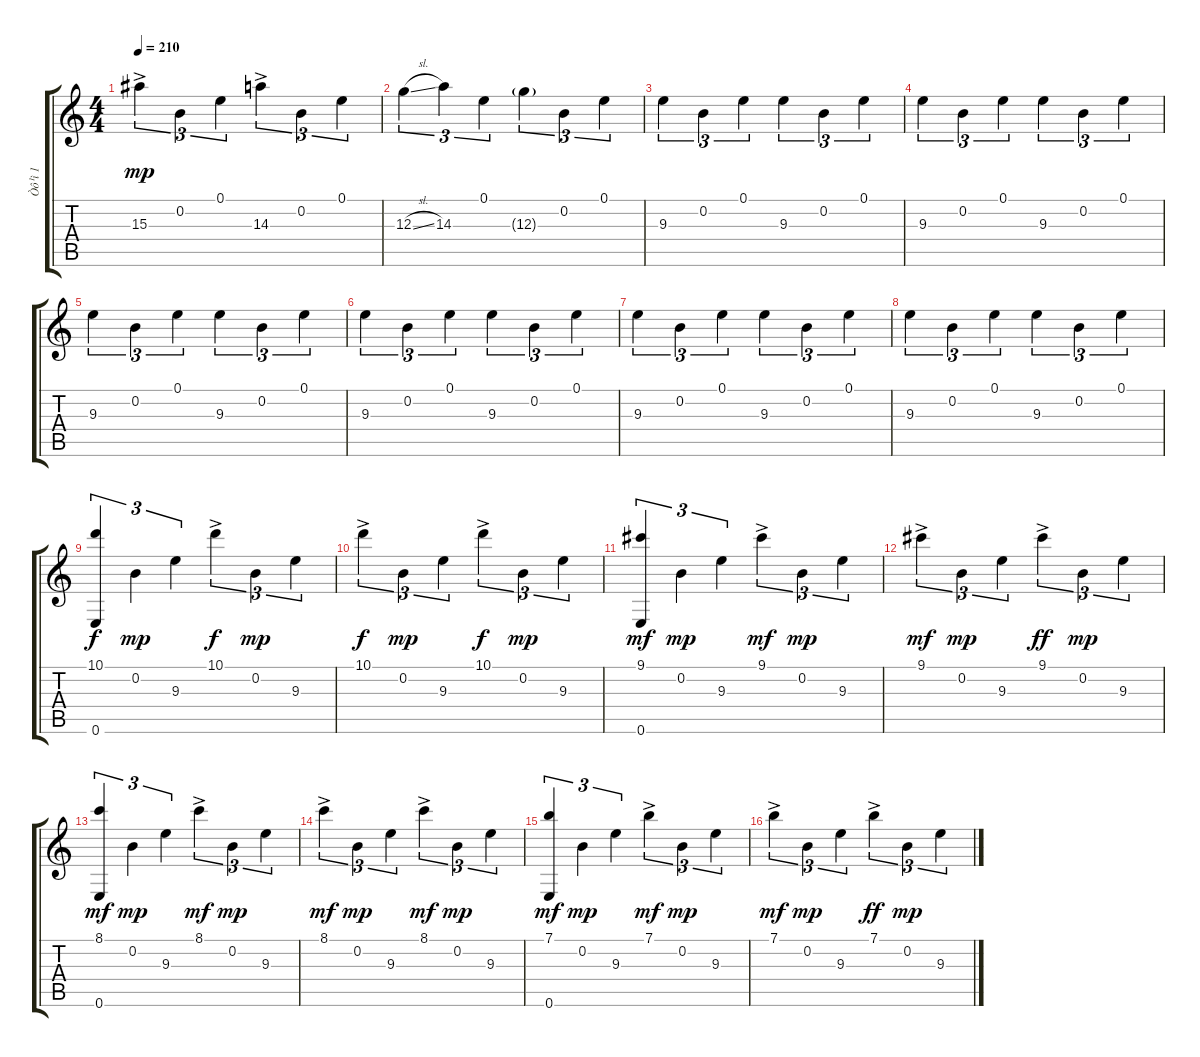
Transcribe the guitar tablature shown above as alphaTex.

\track ("Òô¹ì 1" "Òô¹ì 1") {instrument acousticguitarsteel}
\staff {score tabs}
\tuning (E4 B3 G3 D3 A2 E2) {hide}
\ts (4 4)
\tempo 210
\clef g2
\ks c
15.3{ac}.4{tu (3 2) dy mp} 0.2.4{tu (3 2)} 0.1.4{tu (3 2)} 14.3{ac}.4{tu (3 2)} 0.2.4{tu (3 2)} 0.1.4{tu (3 2)} |
12.3{sl}.4{tu (3 2)} 14.3.4{tu (3 2)} 0.1.4{tu (3 2)} 12.3{g}.4{tu (3 2)} 0.2.4{tu (3 2)} 0.1.4{tu (3 2)} |
9.3.4{tu (3 2)} 0.2.4{tu (3 2)} 0.1.4{tu (3 2)} 9.3.4{tu (3 2)} 0.2.4{tu (3 2)} 0.1.4{tu (3 2)} |
9.3.4{tu (3 2)} 0.2.4{tu (3 2)} 0.1.4{tu (3 2)} 9.3.4{tu (3 2)} 0.2.4{tu (3 2)} 0.1.4{tu (3 2)} |
9.3.4{tu (3 2)} 0.2.4{tu (3 2)} 0.1.4{tu (3 2)} 9.3.4{tu (3 2)} 0.2.4{tu (3 2)} 0.1.4{tu (3 2)} |
9.3.4{tu (3 2)} 0.2.4{tu (3 2)} 0.1.4{tu (3 2)} 9.3.4{tu (3 2)} 0.2.4{tu (3 2)} 0.1.4{tu (3 2)} |
9.3.4{tu (3 2)} 0.2.4{tu (3 2)} 0.1.4{tu (3 2)} 9.3.4{tu (3 2)} 0.2.4{tu (3 2)} 0.1.4{tu (3 2)} |
9.3.4{tu (3 2)} 0.2.4{tu (3 2)} 0.1.4{tu (3 2)} 9.3.4{tu (3 2)} 0.2.4{tu (3 2)} 0.1.4{tu (3 2)} |
(10.1 0.6).4{tu (3 2) dy f} 0.2.4{tu (3 2) dy mp} 9.3.4{tu (3 2)} 10.1{ac}.4{tu (3 2) dy f} 0.2.4{tu (3 2) dy mp} 9.3.4{tu (3 2)} |
10.1{ac}.4{tu (3 2) dy f} 0.2.4{tu (3 2) dy mp} 9.3.4{tu (3 2)} 10.1{ac}.4{tu (3 2) dy f} 0.2.4{tu (3 2) dy mp} 9.3.4{tu (3 2)} |
(9.1 0.6).4{tu (3 2) dy mf} 0.2.4{tu (3 2) dy mp} 9.3.4{tu (3 2)} 9.1{ac}.4{tu (3 2) dy mf} 0.2.4{tu (3 2) dy mp} 9.3.4{tu (3 2)} |
9.1{ac}.4{tu (3 2) dy mf} 0.2.4{tu (3 2) dy mp} 9.3.4{tu (3 2)} 9.1{ac}.4{tu (3 2) dy ff} 0.2.4{tu (3 2) dy mp} 9.3.4{tu (3 2)} |
(8.1 0.6).4{tu (3 2) dy mf} 0.2.4{tu (3 2) dy mp} 9.3.4{tu (3 2)} 8.1{ac}.4{tu (3 2) dy mf} 0.2.4{tu (3 2) dy mp} 9.3.4{tu (3 2)} |
8.1{ac}.4{tu (3 2) dy mf} 0.2.4{tu (3 2) dy mp} 9.3.4{tu (3 2)} 8.1{ac}.4{tu (3 2) dy mf} 0.2.4{tu (3 2) dy mp} 9.3.4{tu (3 2)} |
(7.1 0.6).4{tu (3 2) dy mf} 0.2.4{tu (3 2) dy mp} 9.3.4{tu (3 2)} 7.1{ac}.4{tu (3 2) dy mf} 0.2.4{tu (3 2) dy mp} 9.3.4{tu (3 2)} |
7.1{ac}.4{tu (3 2) dy mf} 0.2.4{tu (3 2) dy mp} 9.3.4{tu (3 2)} 7.1{ac}.4{tu (3 2) dy ff} 0.2.4{tu (3 2) dy mp} 9.3.4{tu (3 2)}
